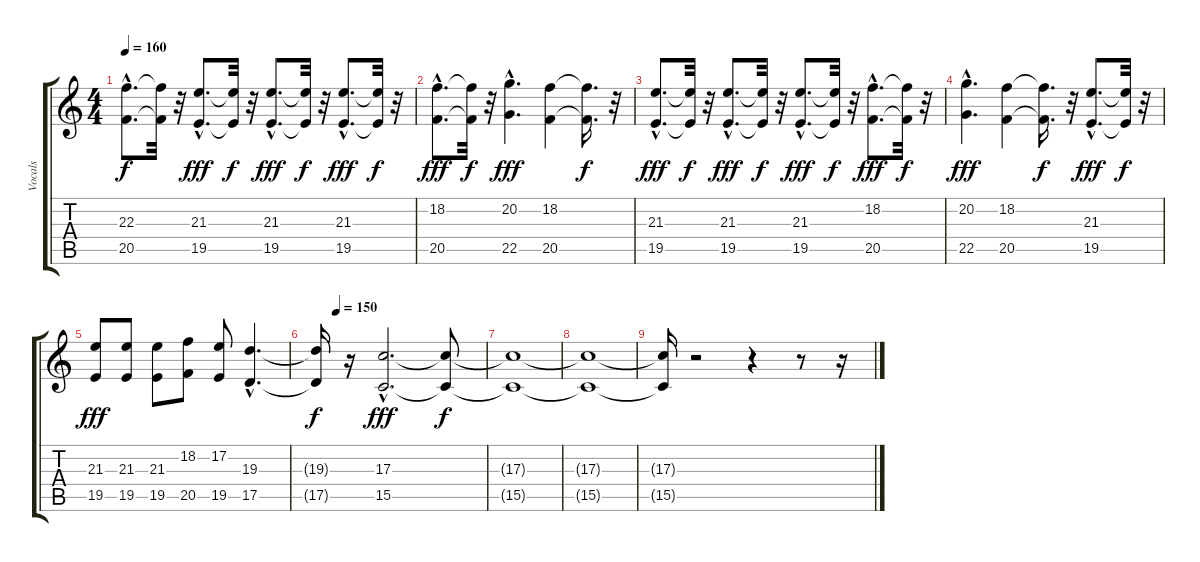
\track ("Vocals" "Vocals") {instrument synthvoice}
\staff {score tabs}
\tuning (E4 B3 G3 D3 A2 E2) {hide}
\ts (4 4)
\tempo 160
\clef g2
\ks c
(22.3{hac t} 20.5{hac t}).8{d dy f} (22.3{t} 20.5{t}).32 r.32 (21.3{hac} 19.5{hac}).8{d dy fff} (21.3{t} 19.5{t}).32{dy f} r.32 (21.3{hac} 19.5{hac}).8{d dy fff} (21.3{t} 19.5{t}).32{dy f} r.32 (21.3{hac} 19.5{hac}).8{d dy fff} (21.3{t} 19.5{t}).32{dy f} r.32 |
(18.2{hac} 20.5{hac}).8{d dy fff} (18.2{t} 20.5{t}).32{dy f} r.32 (20.2{hac} 22.5{hac}).4{d dy fff} (18.2 20.5).4 (18.2{t} 20.5{t}).16{d dy f} r.32 |
(21.3{hac} 19.5{hac}).8{d dy fff} (21.3{t} 19.5{t}).32{dy f} r.32 (21.3{hac} 19.5{hac}).8{d dy fff} (21.3{t} 19.5{t}).32{dy f} r.32 (21.3{hac} 19.5{hac}).8{d dy fff} (21.3{t} 19.5{t}).32{dy f} r.32 (18.2{hac} 20.5{hac}).8{d dy fff} (18.2{t} 20.5{t}).32{dy f} r.32 |
(20.2{hac} 22.5{hac}).4{d dy fff} (18.2 20.5).4 (18.2{t} 20.5{t}).16{d dy f} r.32 (21.3{hac} 19.5{hac}).8{d dy fff} (21.3{t} 19.5{t}).32{dy f} r.32 |
(21.3 19.5).8{dy fff} (21.3 19.5).8 (21.3 19.5).8 (18.2 20.5).8 (17.2 19.5).8 (19.3{hac} 17.5{hac}).4{d} |
\tempo (150 0.125)
(19.3{t} 17.5{t}).16{dy f} r.16 (17.3{hac} 15.5{hac}).2{d dy fff} (17.3{t} 15.5{t}).8{dy f} |
(17.3{t} 15.5{t}).1 |
(17.3{t} 15.5{t}).1 |
(17.3{t} 15.5{t}).16 r.2 r.4 r.8 r.16
